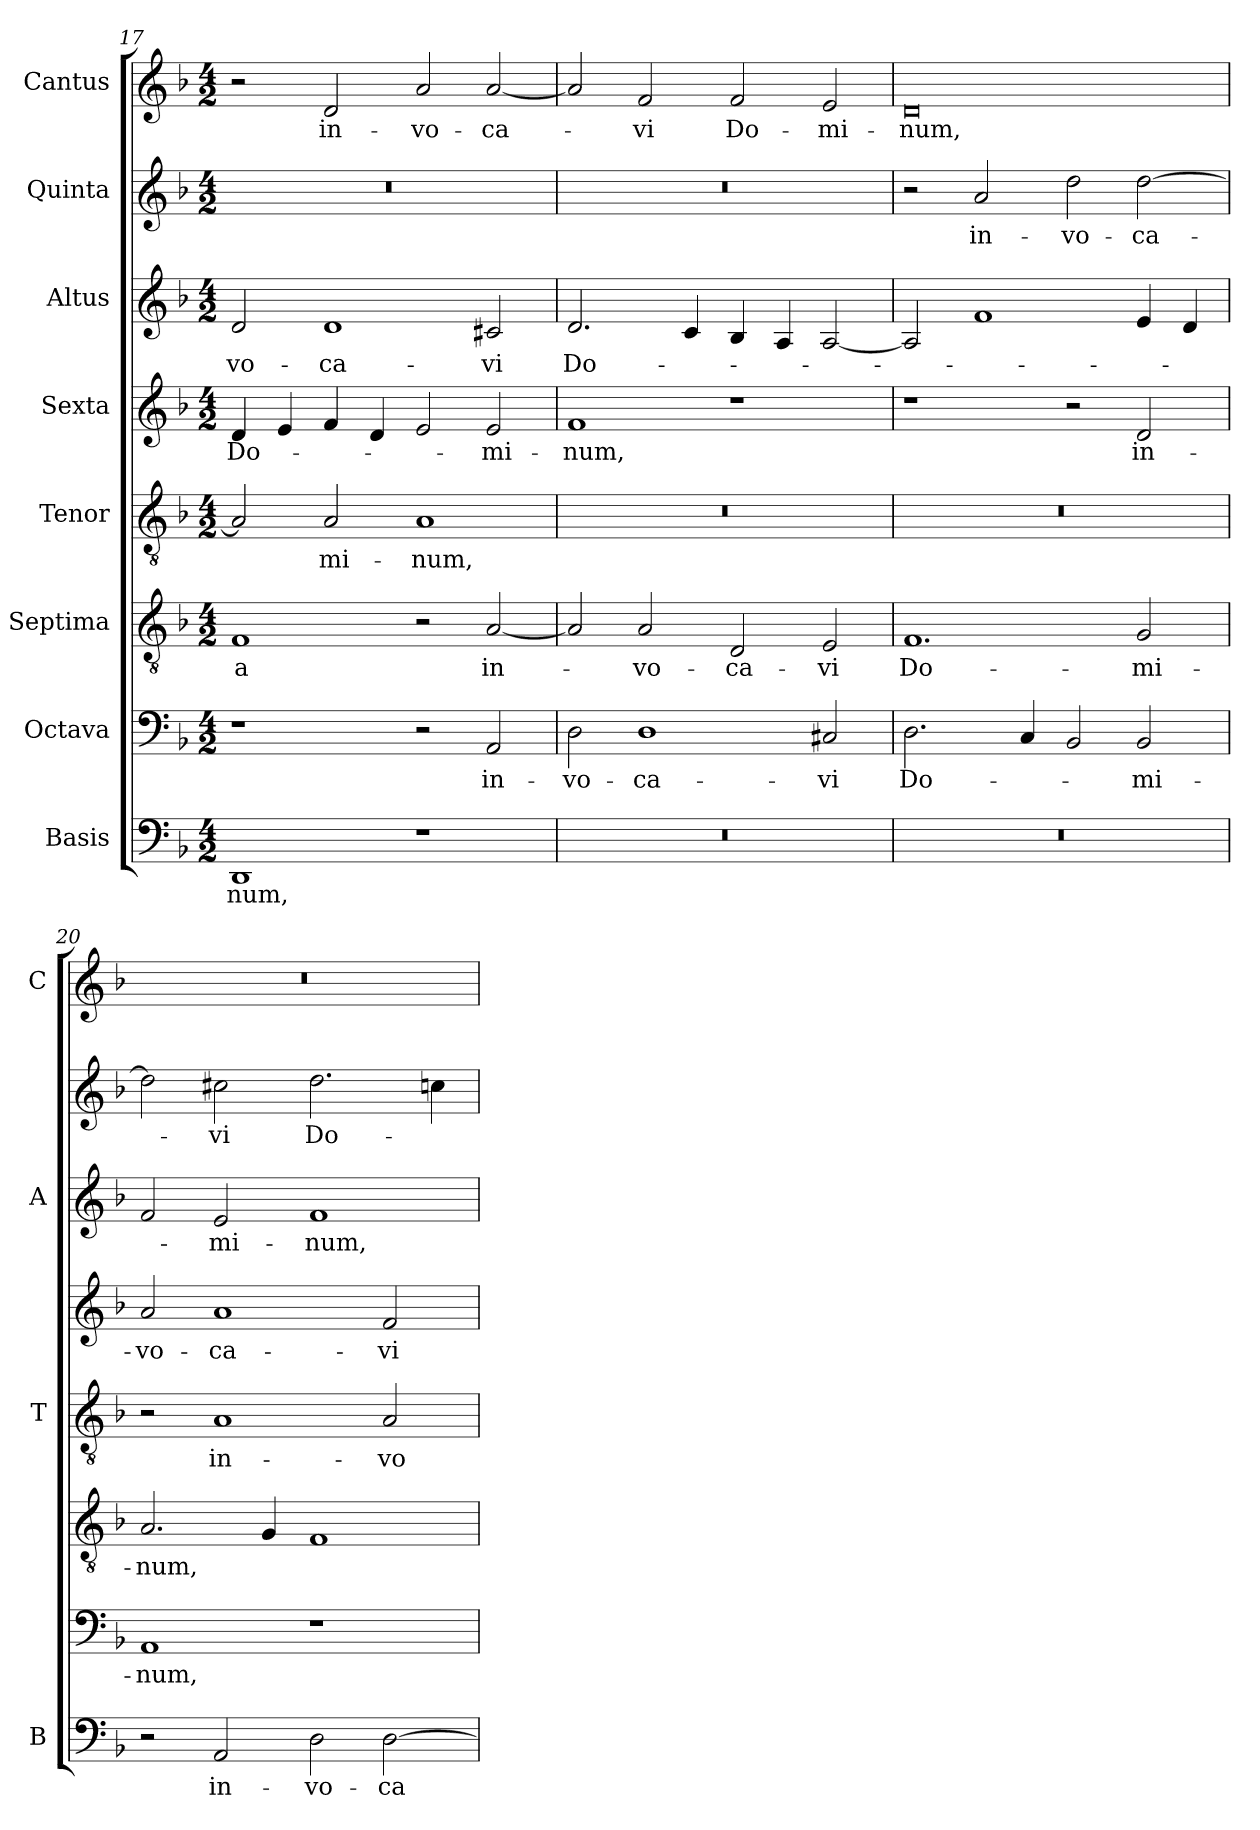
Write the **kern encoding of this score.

**kern	**text	**kern	**text	**kern	**text	**kern	**text	**kern	**text	**kern	**text	**kern	**text	**kern	**text
*part8	*part8	*part7	*part7	*part6	*part6	*part5	*part5	*part4	*part4	*part3	*part3	*part2	*part2	*part1	*part1
*staff8	*staff8	*staff7	*staff7	*staff6	*staff6	*staff5	*staff5	*staff4	*staff4	*staff3	*staff3	*staff2	*staff2	*staff1	*staff1
*I"Basis	*	*I"Octava	*	*I"Septima	*	*I"Tenor	*	*I"Sexta	*	*I"Altus	*	*I"Quinta	*	*I"Cantus	*
*I'B	*	*	*	*	*	*I'T	*	*	*	*I'A	*	*	*	*I'C	*
*clefF4	*	*clefF4	*	*clefGv2	*	*clefGv2	*	*clefG2	*	*clefG2	*	*clefG2	*	*clefG2	*
*k[b-]	*	*k[b-]	*	*k[b-]	*	*k[b-]	*	*k[b-]	*	*k[b-]	*	*k[b-]	*	*k[b-]	*
*F:	*	*F:	*	*F:	*	*F:	*	*F:	*	*F:	*	*F:	*	*F:	*
*M4/2	*	*M4/2	*	*M4/2	*	*M4/2	*	*M4/2	*	*M4/2	*	*M4/2	*	*M4/2	*
=17	=17	=17	=17	=17	=17	=17	=17	=17	=17	=17	=17	=17	=17	=17	=17
!	!LO:LY:b	!	!	!	!LO:LY:b	!	!	!	!LO:LY:b	!	!LO:LY:b	!	!	!	!
1DD	-num,	1r	.	1F	-a	2A/]	.	4d/	Do-	2d/	-vo-	0r	.	2r	.
.	.	.	.	.	.	.	.	4e/	.	.	.	.	.	.	.
!	!	!	!	!	!	!	!LO:LY:b	!	!	!	!LO:LY:b	!	!	!	!LO:LY:b
.	.	.	.	.	.	2A/	-mi-	4f/	.	1d	-ca-	.	.	2d/	in-
.	.	.	.	.	.	.	.	4d/	.	.	.	.	.	.	.
!	!	!	!	!	!	!	!LO:LY:b	!	!	!	!	!	!	!	!LO:LY:b
1r	.	2r	.	2r	.	1A	-num,	2e/	.	.	.	.	.	2a/	-vo-
!	!	!	!LO:LY:b	!	!LO:LY:b	!	!	!	!LO:LY:b	!	!LO:LY:b	!	!	!	!LO:LY:b
.	.	2AA/	in-	[2A/	in-	.	.	2e/	-mi-	2c#X/	-vi	.	.	[2a/	-ca-
!!LO:LB:g=z
=18	=18	=18	=18	=18	=18	=18	=18	=18	=18	=18	=18	=18	=18	=18	=18
!	!	!	!LO:LY:b	!	!	!	!	!	!LO:LY:b	!	!LO:LY:b	!	!	!	!
0r	.	2D\	-vo-	2A/]	.	0r	.	1f	-num,	2.d/	Do-	0r	.	2a/]	.
!	!	!	!LO:LY:b	!	!LO:LY:b	!	!	!	!	!	!	!	!	!	!LO:LY:b
.	.	1D	-ca-	2A/	-vo-	.	.	.	.	.	.	.	.	2f/	-vi
.	.	.	.	.	.	.	.	.	.	4c/	.	.	.	.	.
!	!	!	!	!	!LO:LY:b	!	!	!	!	!	!	!	!	!	!LO:LY:b
.	.	.	.	2D/	-ca-	.	.	1r	.	4B-/	.	.	.	2f/	Do-
.	.	.	.	.	.	.	.	.	.	4A/	.	.	.	.	.
!	!	!	!LO:LY:b	!	!LO:LY:b	!	!	!	!	!	!	!	!	!	!LO:LY:b
.	.	2C#X/	-vi	2E/	-vi	.	.	.	.	[2A/	.	.	.	2e/	-mi-
=19	=19	=19	=19	=19	=19	=19	=19	=19	=19	=19	=19	=19	=19	=19	=19
!	!	!	!LO:LY:b	!	!LO:LY:b	!	!	!	!	!	!	!	!	!	!LO:LY:b
0r	.	2.D\	Do-	1.F	Do-	0r	.	1r	.	2A/]	.	2r	.	0d	-num,
!	!	!	!	!	!	!	!	!	!	!	!	!	!LO:LY:b	!	!
.	.	.	.	.	.	.	.	.	.	1f	.	2a/	in-	.	.
.	.	4C/	.	.	.	.	.	.	.	.	.	.	.	.	.
!	!	!	!	!	!	!	!	!	!	!	!	!	!LO:LY:b	!	!
.	.	2BB-/	.	.	.	.	.	2r	.	.	.	2dd\	-vo-	.	.
!	!	!	!LO:LY:b	!	!LO:LY:b	!	!	!	!LO:LY:b	!	!	!	!LO:LY:b	!	!
.	.	2BB-/	-mi-	2G/	-mi-	.	.	2d/	in-	4e/	.	[2dd\	-ca-	.	.
.	.	.	.	.	.	.	.	.	.	4d/	.	.	.	.	.
=20	=20	=20	=20	=20	=20	=20	=20	=20	=20	=20	=20	=20	=20	=20	=20
!	!	!	!LO:LY:b	!	!LO:LY:b	!	!	!	!LO:LY:b	!	!	!	!	!	!
2r	.	1AA	-num,	2.A/	-num,	2r	.	2a/	-vo-	2f/	.	2dd\]	.	0r	.
!	!LO:LY:b	!	!	!	!	!	!LO:LY:b	!	!LO:LY:b	!	!LO:LY:b	!	!LO:LY:b	!	!
2AA/	in-	.	.	.	.	1A	in-	1a	-ca-	2e/	-mi-	2cc#X\	-vi	.	.
.	.	.	.	4G/	.	.	.	.	.	.	.	.	.	.	.
!	!LO:LY:b	!	!	!	!	!	!	!	!	!	!LO:LY:b	!	!LO:LY:b	!	!
2D\	-vo-	1r	.	1F	.	.	.	.	.	1f	-num,	2.dd\	Do-	.	.
!	!LO:LY:b	!	!	!	!	!	!LO:LY:b	!	!LO:LY:b	!	!	!	!	!	!
[2D\	-ca-	.	.	.	.	2A/	-vo-	2f/	-vi	.	.	.	.	.	.
.	.	.	.	.	.	.	.	.	.	.	.	4ccn\	.	.	.
=	=	=	=	=	=	=	=	=	=	=	=	=	=	=	=
*-	*-	*-	*-	*-	*-	*-	*-	*-	*-	*-	*-	*-	*-	*-	*-
